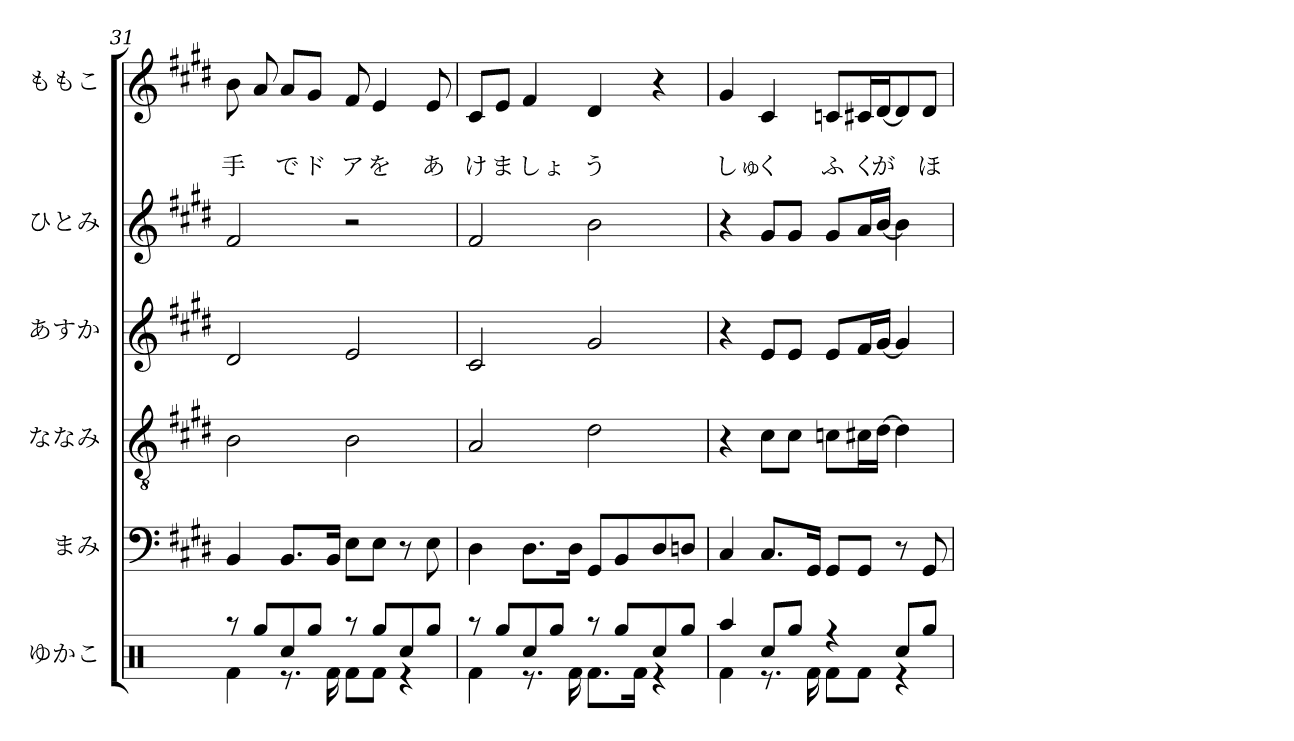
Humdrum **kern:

**kern	**kern	**kern	**kern	**kern	**kern	**text	**text
*part6	*part5	*part4	*part3	*part2	*part1	*part1	*part1
*staff6	*staff5	*staff4	*staff3	*staff2	*staff1	*staff1	*staff1
*I"ゆかこ	*I"まみ	*I"ななみ	*I"あすか	*I"ひとみ	*I"ももこ	*	*
*clefX	*clefF4	*clefGv2	*clefG2	*clefG2	*clefG2	*	*
*k[]	*k[f#c#g#d#]	*k[f#c#g#d#]	*k[f#c#g#d#]	*k[f#c#g#d#]	*k[f#c#g#d#]	*	*
=31	=31	=31	=31	=31	=31	=31	=31
*^	*	*	*	*	*	*	*
8r	4Rf\	4BB/	2B\	2d#/	2f#/	8b\	.	手
8Rgg/L	.	.	.	.	.	8a/	.	.
8Rcc/	8.r	8.BB/L	.	.	.	8a/L	.	で
8Rgg/J	.	.	.	.	.	8g#/J	.	ド
.	16Rf\	16BB/Jk	.	.	.	.	.	.
8r	8Rf\L	8E\L	2B\	2e/	2r	8f#/	.	ア
8Rgg/L	8Rf\J	8E\J	.	.	.	4e/	.	を
8Rcc/	4r	8r	.	.	.	.	.	.
8Rgg/J	.	8E\	.	.	.	8e/	.	あ
=32	=32	=32	=32	=32	=32	=32	=32	=32
8r	4Rf\	4D#\	2A/	2c#/	2f#/	8c#/L	.	け
8Rgg/L	.	.	.	.	.	8e/J	.	ま
8Rcc/	8.r	8.D#\L	.	.	.	4f#/	.	しょ
8Rgg/J	.	.	.	.	.	.	.	.
.	16Rf\	16D#\Jk	.	.	.	.	.	.
8r	8.Rf\L	8GG#/L	2d#\	2g#/	2b\	4d#/	.	う
8Rgg/L	.	8BB/	.	.	.	.	.	.
.	16Rf\Jk	.	.	.	.	.	.	.
8Rcc/	4r	8D#/	.	.	.	4r	.	.
8Rgg/J	.	8Dn/J	.	.	.	.	.	.
!!LO:LB:g=z
=33	=33	=33	=33	=33	=33	=33	=33	=33
4Raa/	4Rf\	4C#/	4r	4r	4r	4g#/	.	しゅ
8Rcc/L	8.r	8.C#/L	8c#\L	8e/L	8g#/L	4c#/	.	く
8Rgg/J	.	.	8c#\J	8e/J	8g#/J	.	.	.
.	16Rf\	16GG#/Jk	.	.	.	.	.	.
4r	8Rf\L	8GG#/L	8cn\L	8e/L	8g#/L	8cn/L	.	ふ
.	8Rf\J	8GG#/J	16c#X\L	16f#/L	16a/L	16c#X/L	.	く
.	.	.	[16d#\JJ	[16g#/JJ	[16b/JJ	[16d#/J	.	が
8Rcc/L	4r	8r	4d#\]	4g#/]	4b\]	8d#/]	.	.
8Rgg/J	.	8GG#/	.	.	.	8d#/J	.	ほ
*v	*v	*	*	*	*	*	*	*
=	=	=	=	=	=	=	=
*-	*-	*-	*-	*-	*-	*-	*-
